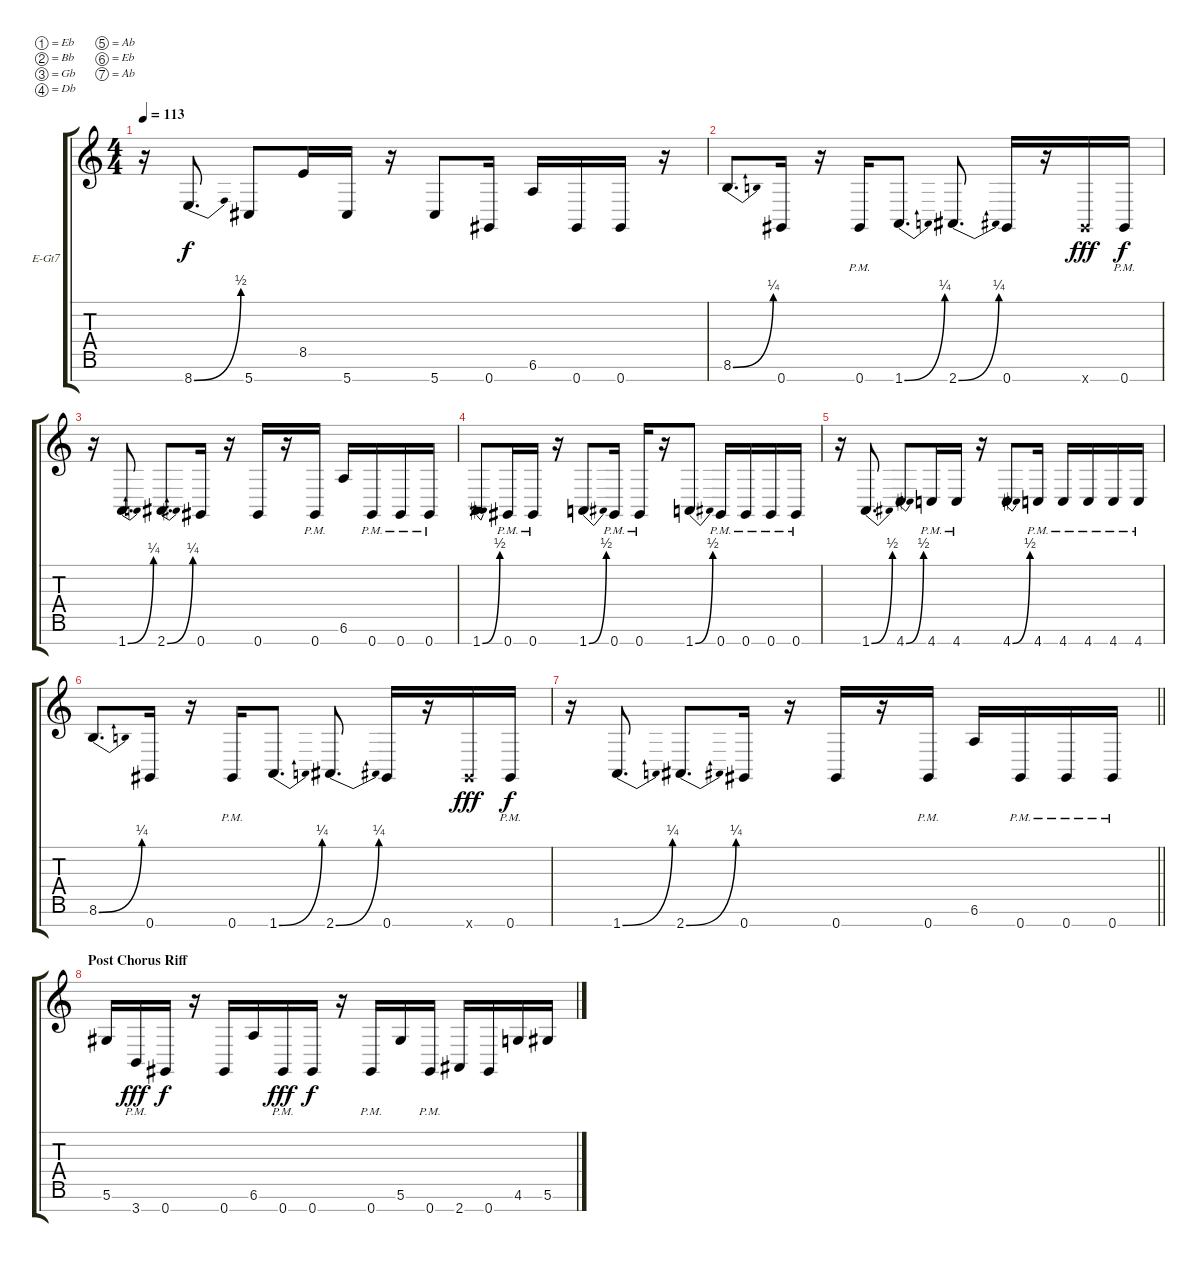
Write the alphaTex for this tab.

\bracketExtendMode groupsimilarinstruments
\firstSystemTrackNameOrientation horizontal
\otherSystemsTrackNameOrientation horizontal
\track ("Track 1" "E-Gt7") {instrument distortionguitar}
\staff {score tabs}
\tuning (Eb4 Bb3 Gb3 Db3 Ab2 Eb2 Ab1)
\ts (4 4)
\tempo 113
\clef g2
\ks c
r.16{dy f} 8.7{be (bend 0 0 60 2)}.8{d} 5.7.8 8.5.16 5.7.16 r.16 5.7.8 0.7.16 6.6.16 0.7.16 0.7.16 r.16 |
8.6{be (bend 0 0 60 1)}.8{d} 0.7.16 r.16 0.7{pm}.16 1.7{be (bend 0 0 60 1)}.8{d} 2.7{be (bend 0 0 60 1)}.8{d} 0.7.16 r.16 0.7{x}.16{dy fff} 0.7{pm}.16{dy f} |
r.16 1.7{be (bend 0 0 60 1)}.8{d} 2.7{be (bend 0 0 60 1)}.8{d} 0.7.16 r.16 0.7.16 r.16 0.7{pm}.16 6.6.16 0.7{pm}.16 0.7{pm}.16 0.7{pm}.16 |
1.7{be (bend 0 0 60 2)}.8 0.7{pm}.16 0.7{pm}.16 r.16 1.7{be (bend 0 0 60 2)}.8 0.7{pm}.16 0.7{pm}.16 r.16 1.7{be (bend 0 0 60 2)}.8 0.7{pm}.16 0.7{pm}.16 0.7{pm}.16 0.7{pm}.16 |
r.16 1.7{be (bend 0 0 60 2)}.8{d} 4.7{be (bend 0 0 60 2)}.8 4.7{pm}.16 4.7{pm}.16 r.16 4.7{be (bend 0 0 60 2)}.8 4.7{pm}.16 4.7{pm}.16 4.7{pm}.16 4.7{pm}.16 4.7{pm}.16 |
8.6{be (bend 0 0 60 1)}.8{d} 0.7.16 r.16 0.7{pm}.16 1.7{be (bend 0 0 60 1)}.8{d} 2.7{be (bend 0 0 60 1)}.8{d} 0.7.16 r.16 0.7{x}.16{dy fff} 0.7{pm}.16{dy f} |
\barLineRight lightlight
r.16 1.7{be (bend 0 0 60 1)}.8{d} 2.7{be (bend 0 0 60 1)}.8{d} 0.7.16 r.16 0.7.16 r.16 0.7{pm}.16 6.6.16 0.7{pm}.16 0.7{pm}.16 0.7{pm}.16 |
\section ("" "Post Chorus Riff")
5.6.16 3.7{pm}.16{dy fff} 0.7.16{dy f} r.16 0.7.16 6.6.16 0.7{pm}.16{dy fff} 0.7.16{dy f} r.16 0.7{pm}.16 5.6.16 0.7{pm}.16 2.7.16 0.7.16 4.6.16 5.6.16
